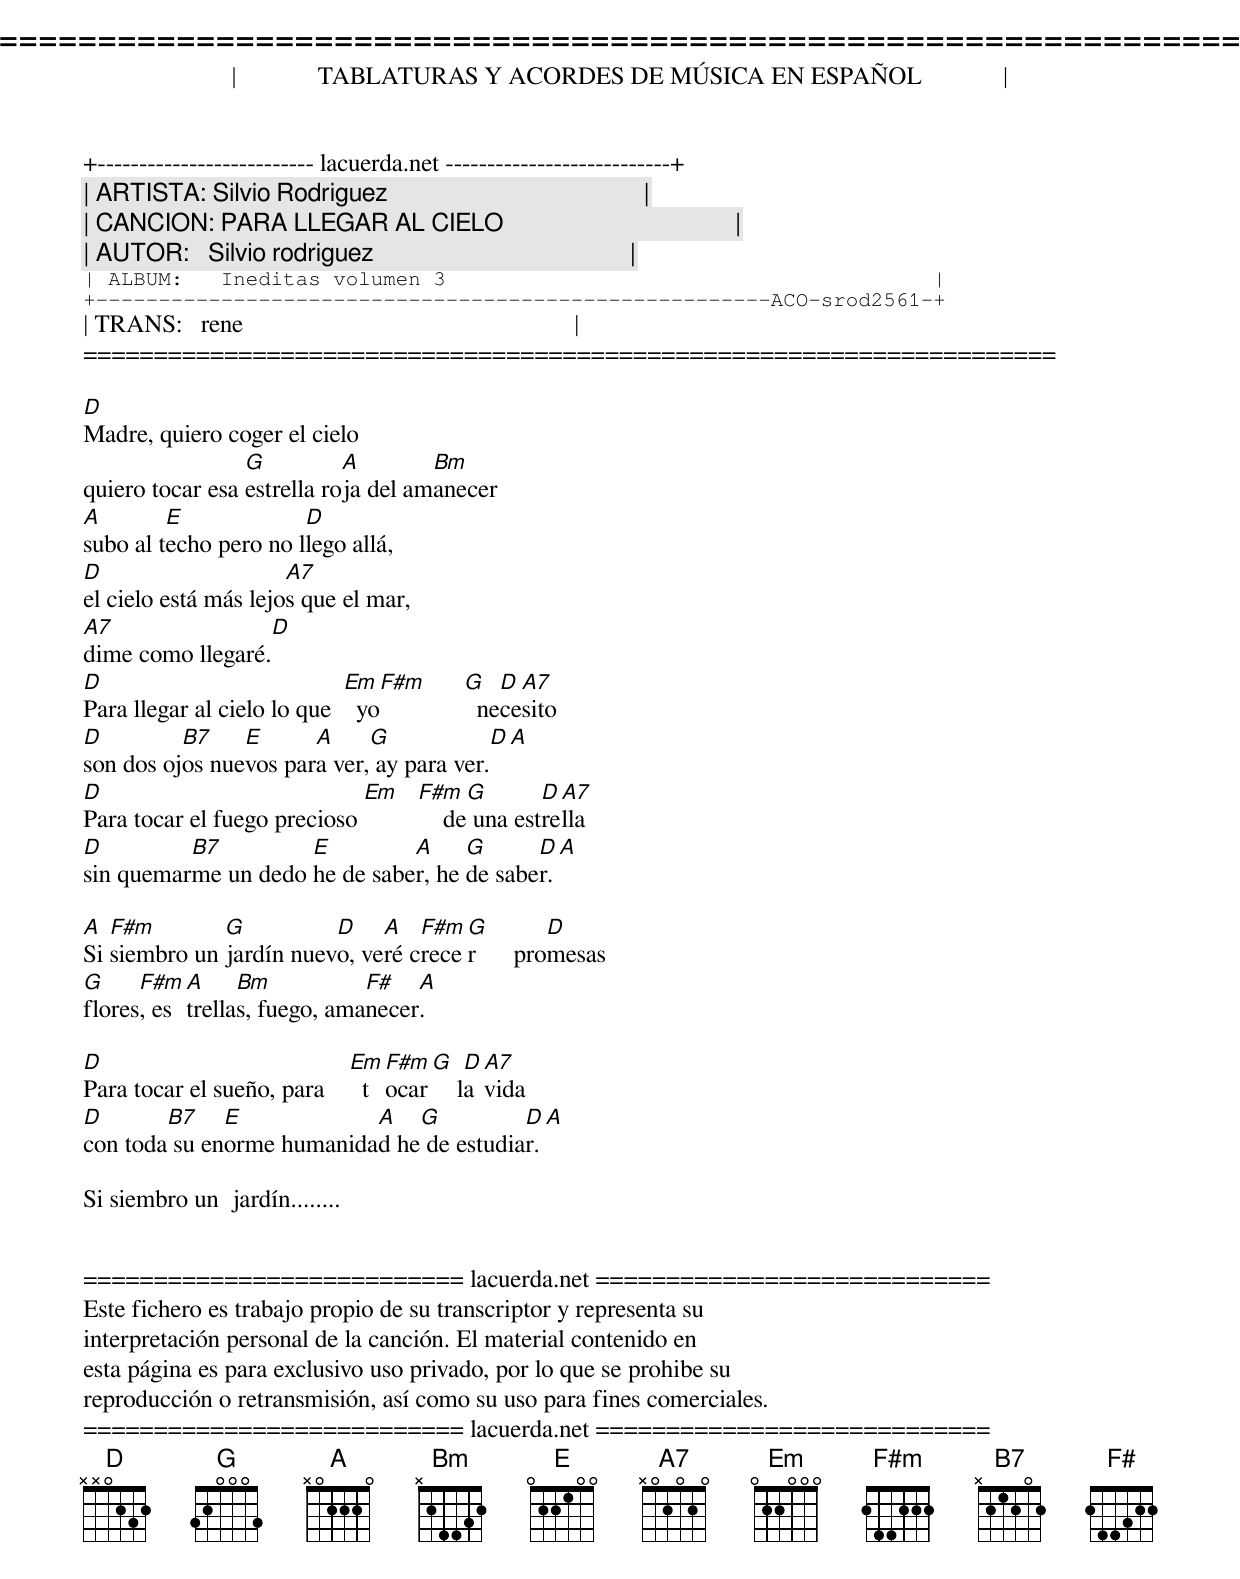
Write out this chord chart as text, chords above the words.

=====================================================================
|             TABLATURAS Y ACORDES DE MÚSICA EN ESPAÑOL             |
+-------------------------- lacuerda.net ---------------------------+
| ARTISTA: Silvio Rodriguez                                         |
| CANCION: PARA LLEGAR AL CIELO                                     |
| AUTOR:   Silvio rodriguez                                         |
| ALBUM:   Ineditas volumen 3                                       |
+------------------------------------------------------ACO-srod2561-+
| TRANS:   rene                                                     |
=====================================================================

D
Madre, quiero coger el cielo
                 G          A        Bm
quiero tocar esa estrella roja del amanecer
A        E             D
subo al techo pero no llego allá,
D                     A7
el cielo está más lejos que el mar,
A7                  D
dime como llegaré.
D                            Em  F#m   G   D A7
Para llegar al cielo lo que    yo        necesito
D         B7    E      A     G              D     A
son dos ojos nuevos para ver, ay para ver.
D                            Em F#m   G       D A7
Para tocar el fuego precioso        de una estrella
D         B7         E         A     G      D A
sin quemarme un dedo he de saber, he de saber.

A  F#m        G          D    A   F#m G         D
Si siembro un jardín nuevo, veré crecer      promesas
G     F#m A     Bm           F#   A
flores, estrellas, fuego, amanecer.

D                            Em F#m G    D A7
Para tocar el sueño, para      tocar    la vida
D       B7    E            A   G          D A
con toda su enorme humanidad he de estudiar.

Si siembro un  jardín........


=========================== lacuerda.net ============================
Este fichero es trabajo propio de su transcriptor y representa su
interpretación personal de la canción. El material contenido en
esta página es para exclusivo uso privado, por lo que se prohibe su
reproducción o retransmisión, así como su uso para fines comerciales.
=========================== lacuerda.net ============================
